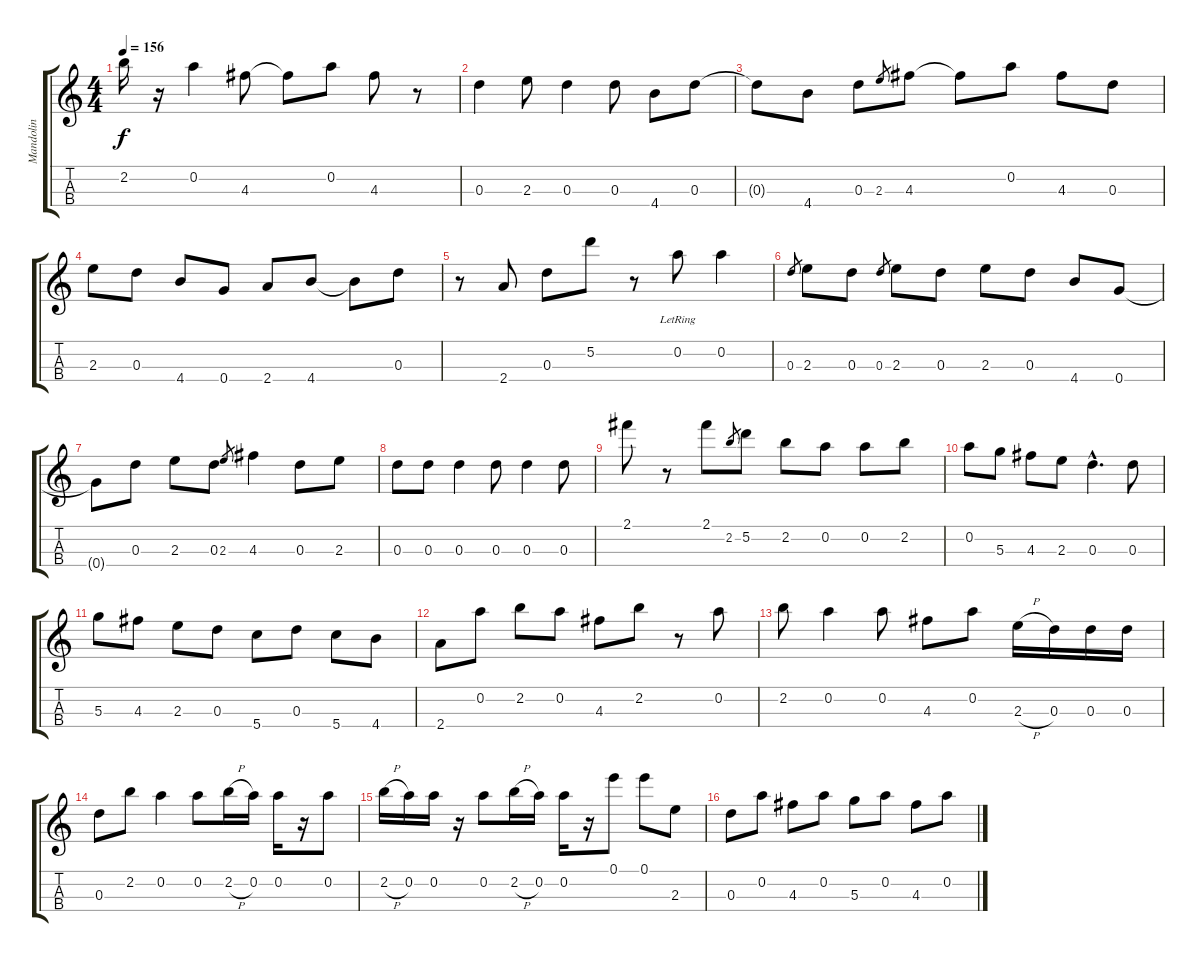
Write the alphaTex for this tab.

\track ("Mandolin" "Mandolin") {instrument banjo}
\staff {score tabs}
\tuning (E5 A4 D4 G3) {hide}
\displaytranspose 12
\ts (4 4)
\tempo 156
\clef g2
\ks c
2.2.16{dy f} r.16 0.2.4 4.3.8 4.3{t}.8 0.2.8 4.3.8 r.8 |
0.3.4 2.3.8 0.3.4 0.3.8 4.4.8 0.3.8 |
0.3{t}.8 4.4.8 0.3.8 2.3.8{gr} 4.3.8 4.3{t}.8 0.2.8 4.3.8 0.3.8 |
2.3.8 0.3.8 4.4.8 0.4.8 2.4.8 4.4.8 4.4{t}.8 0.3.8 |
r.8 2.4.8 0.3.8 5.2.8 r.8 0.2{lr}.8 0.2.4 |
0.3.8{gr} 2.3.8 0.3.8 0.3.8{gr} 2.3.8 0.3.8 2.3.8 0.3.8 4.4.8 0.4.8 |
0.4{t}.8 0.3.8 2.3.8 0.3.8 2.3.8{gr} 4.3.4 0.3.8 2.3.8 |
0.3.8 0.3.8 0.3.4 0.3.8 0.3.4 0.3.8 |
2.1.8 r.8 2.1.8 2.2.8{gr} 5.2.8 2.2.8 0.2.8 0.2.8 2.2.8 |
0.2.8 5.3.8 4.3.8 2.3.8 0.3{hac}.4{d} 0.3.8 |
5.3.8 4.3.8 2.3.8 0.3.8 5.4.8 0.3.8 5.4.8 4.4.8 |
2.4.8 0.2.8 2.2.8 0.2.8 4.3.8 2.2.8 r.8 0.2.8 |
2.2.8 0.2.4 0.2.8 4.3.8 0.2.8 2.3{h}.16 0.3.16 0.3.16 0.3.16 |
0.3.8 2.2.8 0.2.4 0.2.8 2.2{h}.16 0.2.16 0.2.16 r.16 0.2.8 |
2.2{h}.16 0.2.16 0.2.16 r.16 0.2.8 2.2{h}.16 0.2.16 0.2.16 r.16 0.1.8 0.1.8 2.3.8 |
0.3.8 0.2.8 4.3.8 0.2.8 5.3.8 0.2.8 4.3.8 0.2.8
